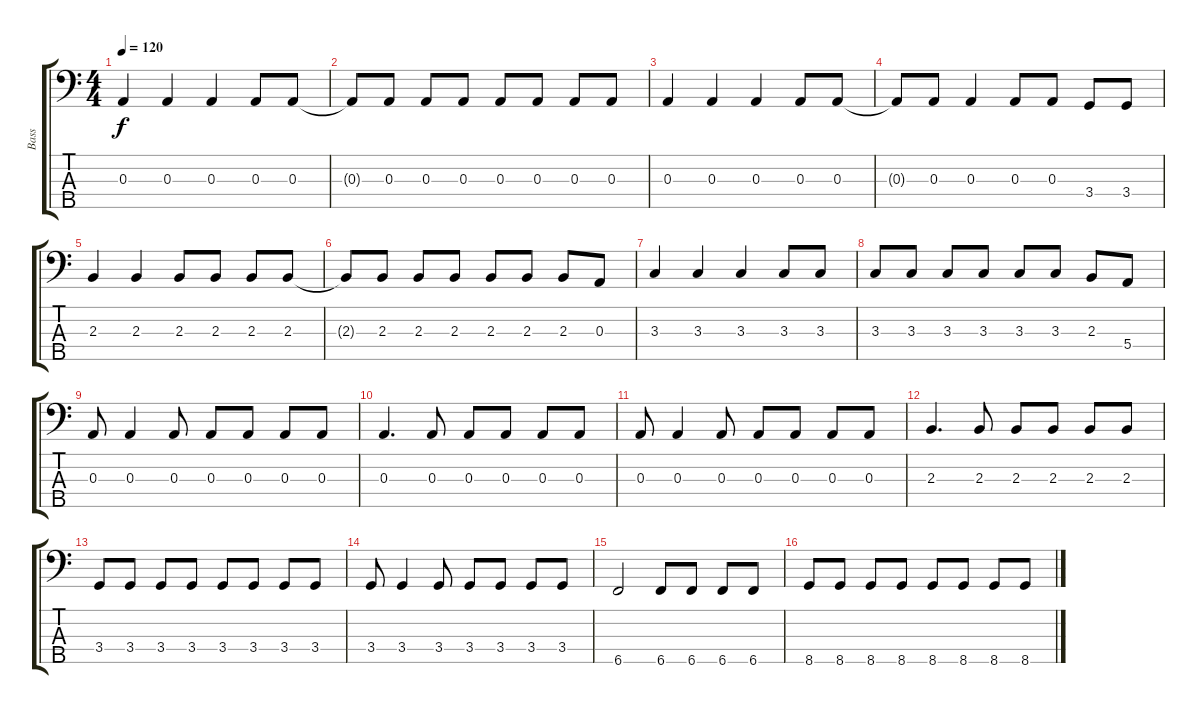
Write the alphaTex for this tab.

\track ("Bass" "Bass") {instrument electricbassfinger}
\staff {score tabs}
\tuning (G2 D2 A1 E1 B0) {hide}
\ts (4 4)
\tempo 120
\clef f4
\ks c
0.3.4{dy f} 0.3.4 0.3.4 0.3.8 0.3.8 |
0.3{t}.8 0.3.8 0.3.8 0.3.8 0.3.8 0.3.8 0.3.8 0.3.8 |
0.3.4 0.3.4 0.3.4 0.3.8 0.3.8 |
0.3{t}.8 0.3.8 0.3.4 0.3.8 0.3.8 3.4.8 3.4.8 |
2.3.4 2.3.4 2.3.8 2.3.8 2.3.8 2.3.8 |
2.3{t}.8 2.3.8 2.3.8 2.3.8 2.3.8 2.3.8 2.3.8 0.3.8 |
3.3.4 3.3.4 3.3.4 3.3.8 3.3.8 |
3.3.8 3.3.8 3.3.8 3.3.8 3.3.8 3.3.8 2.3.8 5.4.8 |
0.3.8 0.3.4 0.3.8 0.3.8 0.3.8 0.3.8 0.3.8 |
0.3.4{d} 0.3.8 0.3.8 0.3.8 0.3.8 0.3.8 |
0.3.8 0.3.4 0.3.8 0.3.8 0.3.8 0.3.8 0.3.8 |
2.3.4{d} 2.3.8 2.3.8 2.3.8 2.3.8 2.3.8 |
3.4.8 3.4.8 3.4.8 3.4.8 3.4.8 3.4.8 3.4.8 3.4.8 |
3.4.8 3.4.4 3.4.8 3.4.8 3.4.8 3.4.8 3.4.8 |
6.5.2 6.5.8 6.5.8 6.5.8 6.5.8 |
8.5.8 8.5.8 8.5.8 8.5.8 8.5.8 8.5.8 8.5.8 8.5.8
